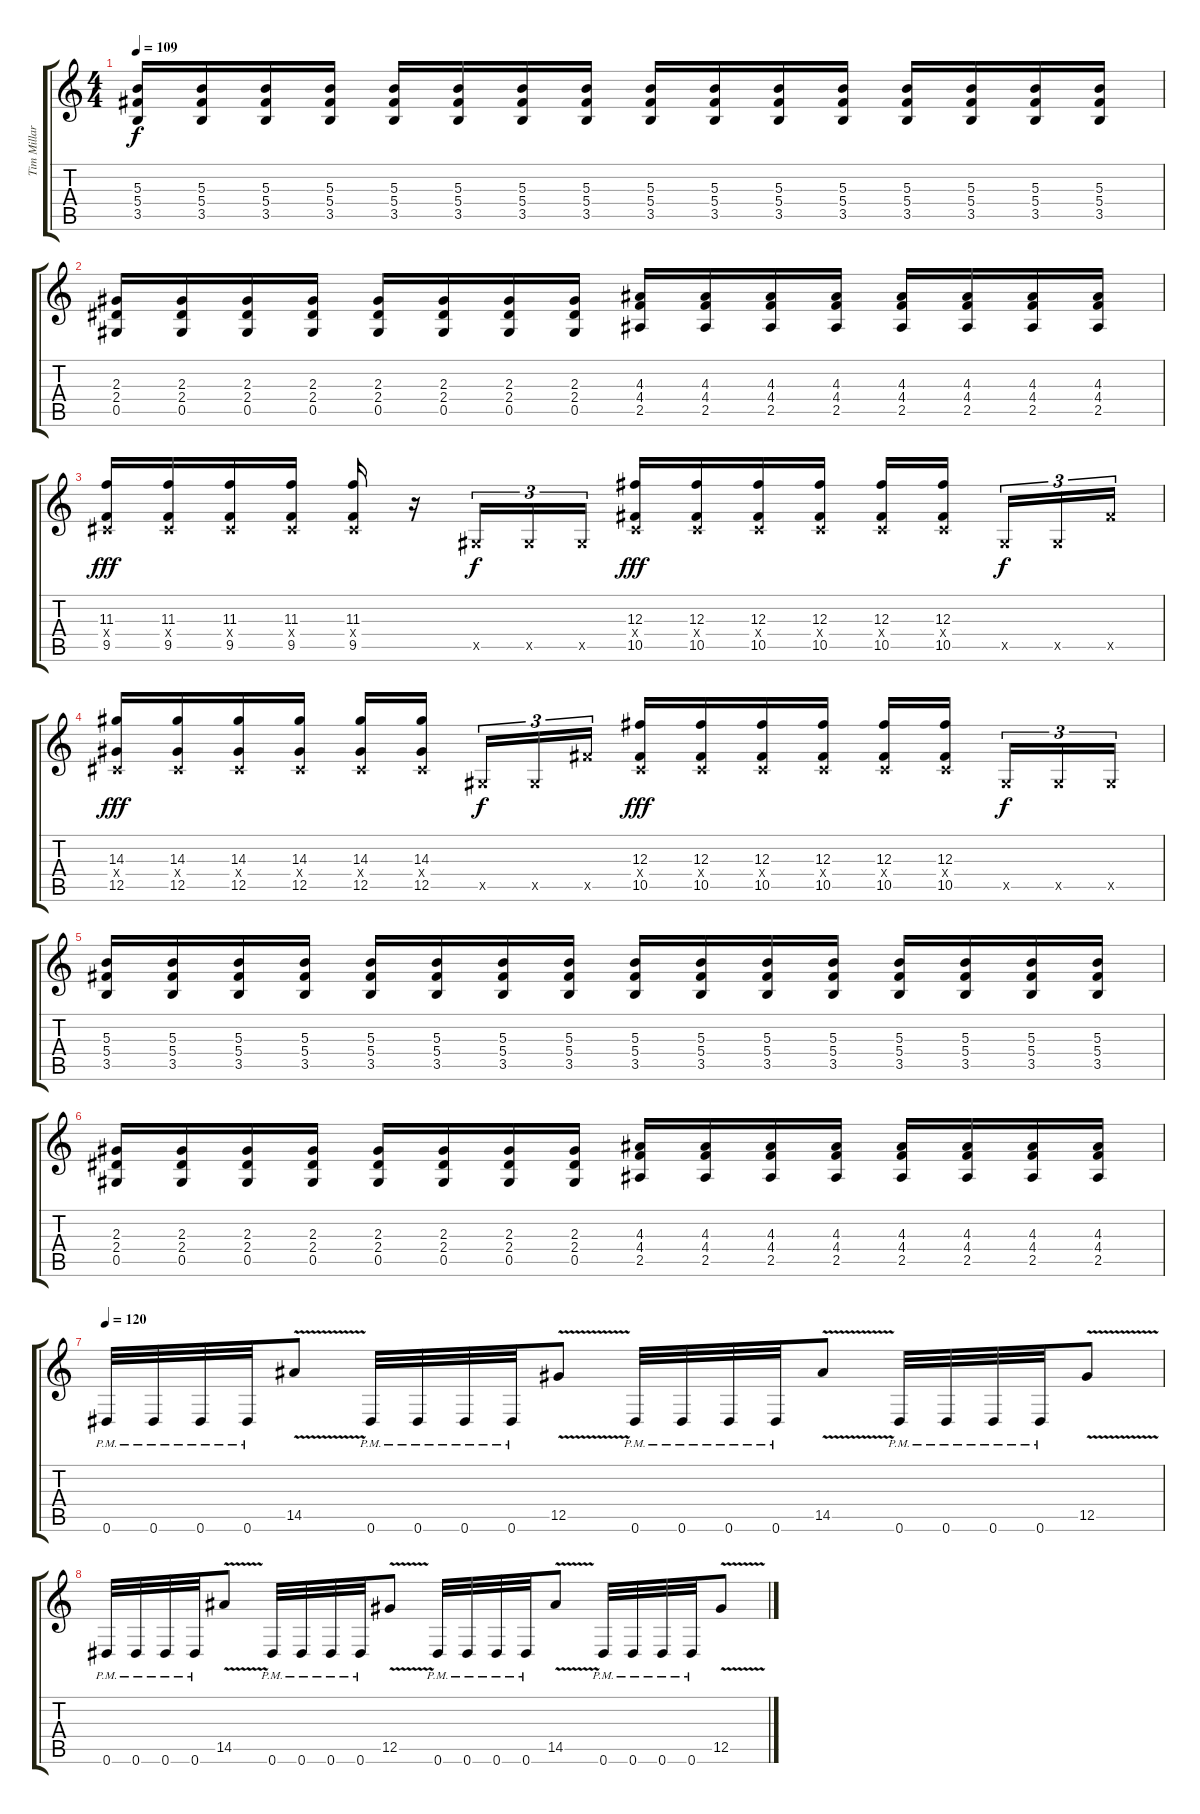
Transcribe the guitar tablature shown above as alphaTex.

\track ("Tim Millar" "Tim Millar") {instrument distortionguitar}
\staff {score tabs}
\tuning (Eb4 Bb3 Gb3 Db3 Ab2 Eb2) {hide}
\ts (4 4)
\tempo 109
\clef g2
\ks c
(5.3 5.4 3.5).16{dy f instrument distortionguitar} (5.3 5.4 3.5).16 (5.3 5.4 3.5).16 (5.3 5.4 3.5).16 (5.3 5.4 3.5).16 (5.3 5.4 3.5).16 (5.3 5.4 3.5).16 (5.3 5.4 3.5).16 (5.3 5.4 3.5).16 (5.3 5.4 3.5).16 (5.3 5.4 3.5).16 (5.3 5.4 3.5).16 (5.3 5.4 3.5).16 (5.3 5.4 3.5).16 (5.3 5.4 3.5).16 (5.3 5.4 3.5).16 |
(2.3 2.4 0.5).16 (2.3 2.4 0.5).16 (2.3 2.4 0.5).16 (2.3 2.4 0.5).16 (2.3 2.4 0.5).16 (2.3 2.4 0.5).16 (2.3 2.4 0.5).16 (2.3 2.4 0.5).16 (4.3 4.4 2.5).16 (4.3 4.4 2.5).16 (4.3 4.4 2.5).16 (4.3 4.4 2.5).16 (4.3 4.4 2.5).16 (4.3 4.4 2.5).16 (4.3 4.4 2.5).16 (4.3 4.4 2.5).16 |
(11.3 0.4{x} 9.5).16{dy fff} (11.3 0.4{x} 9.5).16 (11.3 0.4{x} 9.5).16 (11.3 0.4{x} 9.5).16 (11.3 0.4{x} 9.5).16 r.16 0.5{x}.16{tu (3 2) dy f} 0.5{x}.16{tu (3 2)} 0.5{x}.16{tu (3 2)} (12.3 0.4{x} 10.5).16{dy fff} (12.3 0.4{x} 10.5).16 (12.3 0.4{x} 10.5).16 (12.3 0.4{x} 10.5).16 (12.3 0.4{x} 10.5).16 (12.3 0.4{x} 10.5).16 0.5{x}.16{tu (3 2) dy f} 0.5{x}.16{tu (3 2)} 10.5{x}.16{tu (3 2)} |
(14.3 0.4{x} 12.5).16{dy fff} (14.3 0.4{x} 12.5).16 (14.3 0.4{x} 12.5).16 (14.3 0.4{x} 12.5).16 (14.3 0.4{x} 12.5).16 (14.3 0.4{x} 12.5).16 0.5{x}.16{tu (3 2) dy f} 0.5{x}.16{tu (3 2)} 10.5{x}.16{tu (3 2)} (12.3 0.4{x} 10.5).16{dy fff} (12.3 0.4{x} 10.5).16 (12.3 0.4{x} 10.5).16 (12.3 0.4{x} 10.5).16 (12.3 0.4{x} 10.5).16 (12.3 0.4{x} 10.5).16 0.5{x}.16{tu (3 2) dy f} 0.5{x}.16{tu (3 2)} 0.5{x}.16{tu (3 2)} |
(5.3 5.4 3.5).16 (5.3 5.4 3.5).16 (5.3 5.4 3.5).16 (5.3 5.4 3.5).16 (5.3 5.4 3.5).16 (5.3 5.4 3.5).16 (5.3 5.4 3.5).16 (5.3 5.4 3.5).16 (5.3 5.4 3.5).16 (5.3 5.4 3.5).16 (5.3 5.4 3.5).16 (5.3 5.4 3.5).16 (5.3 5.4 3.5).16 (5.3 5.4 3.5).16 (5.3 5.4 3.5).16 (5.3 5.4 3.5).16 |
(2.3 2.4 0.5).16 (2.3 2.4 0.5).16 (2.3 2.4 0.5).16 (2.3 2.4 0.5).16 (2.3 2.4 0.5).16 (2.3 2.4 0.5).16 (2.3 2.4 0.5).16 (2.3 2.4 0.5).16 (4.3 4.4 2.5).16 (4.3 4.4 2.5).16 (4.3 4.4 2.5).16 (4.3 4.4 2.5).16 (4.3 4.4 2.5).16 (4.3 4.4 2.5).16 (4.3 4.4 2.5).16 (4.3 4.4 2.5).16 |
\tempo 120
0.6{pm}.32 0.6{pm}.32 0.6{pm}.32 0.6{pm}.32 14.5{v}.8 0.6{pm}.32 0.6{pm}.32 0.6{pm}.32 0.6{pm}.32 12.5{v}.8 0.6{pm}.32 0.6{pm}.32 0.6{pm}.32 0.6{pm}.32 14.5{v}.8 0.6{pm}.32 0.6{pm}.32 0.6{pm}.32 0.6{pm}.32 12.5{v}.8 |
0.6{pm}.32 0.6{pm}.32 0.6{pm}.32 0.6{pm}.32 14.5{v}.8 0.6{pm}.32 0.6{pm}.32 0.6{pm}.32 0.6{pm}.32 12.5{v}.8 0.6{pm}.32 0.6{pm}.32 0.6{pm}.32 0.6{pm}.32 14.5{v}.8 0.6{pm}.32 0.6{pm}.32 0.6{pm}.32 0.6{pm}.32 12.5{v}.8
